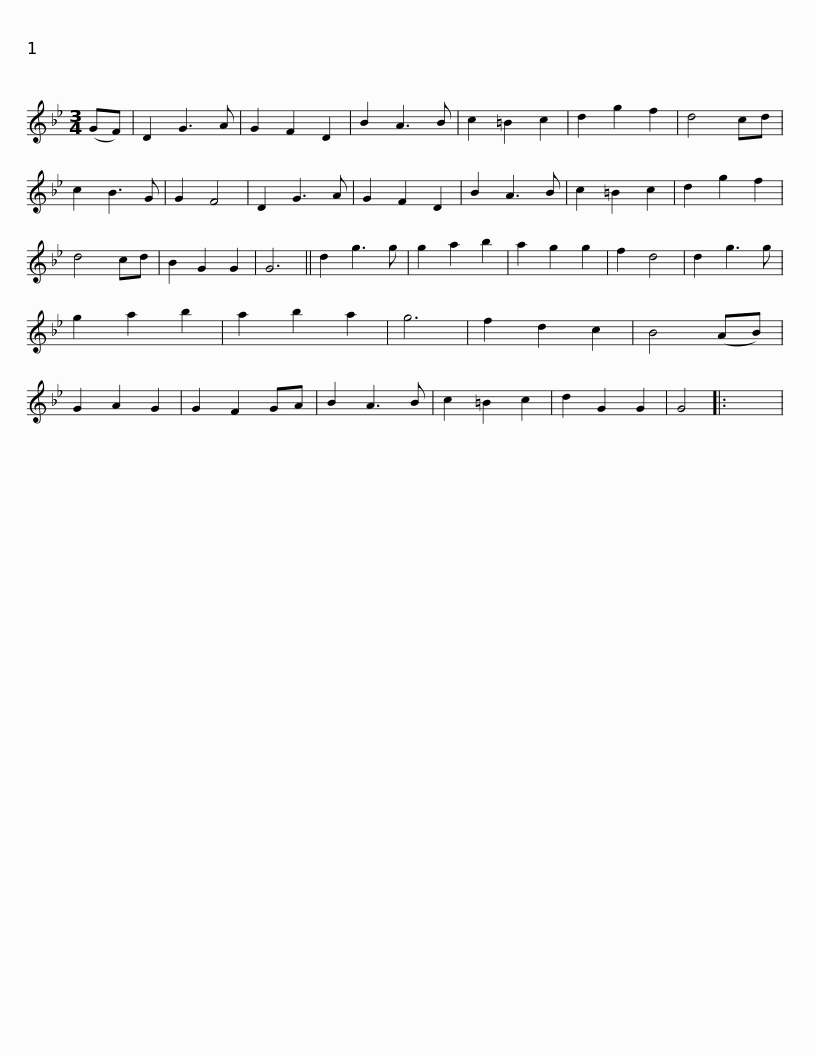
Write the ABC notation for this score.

X:1
L:1/8
M:3/4
I:linebreak $
K:Gmin
V:1 treble
V:1
 (GF) | D2 G3 A | G2 F2 D2 | B2 A3 B | c2 =B2 c2 | %5
 d2 g2 f2 | d4 cd | c2 B3 G | G2 F4 | D2 G3 A | %10
 G2 F2 D2 | B2 A3 B |$ c2 =B2 c2 | d2 g2 f2 | d4 cd | %15
 B2 G2 G2 | G6 || d2 g3 g | g2 a2 b2 | a2 g2 g2 | %20
 f2 d4 | d2 g3 g | g2 a2 b2 | a2 b2 a2 | g6 |$ %25
 f2 d2 c2 | B4 (AB) | G2 A2 G2 | G2 F2 GA | B2 A3 B | %30
 c2 =B2 c2 | d2 G2 G2 | G4 |: x6 | %34
